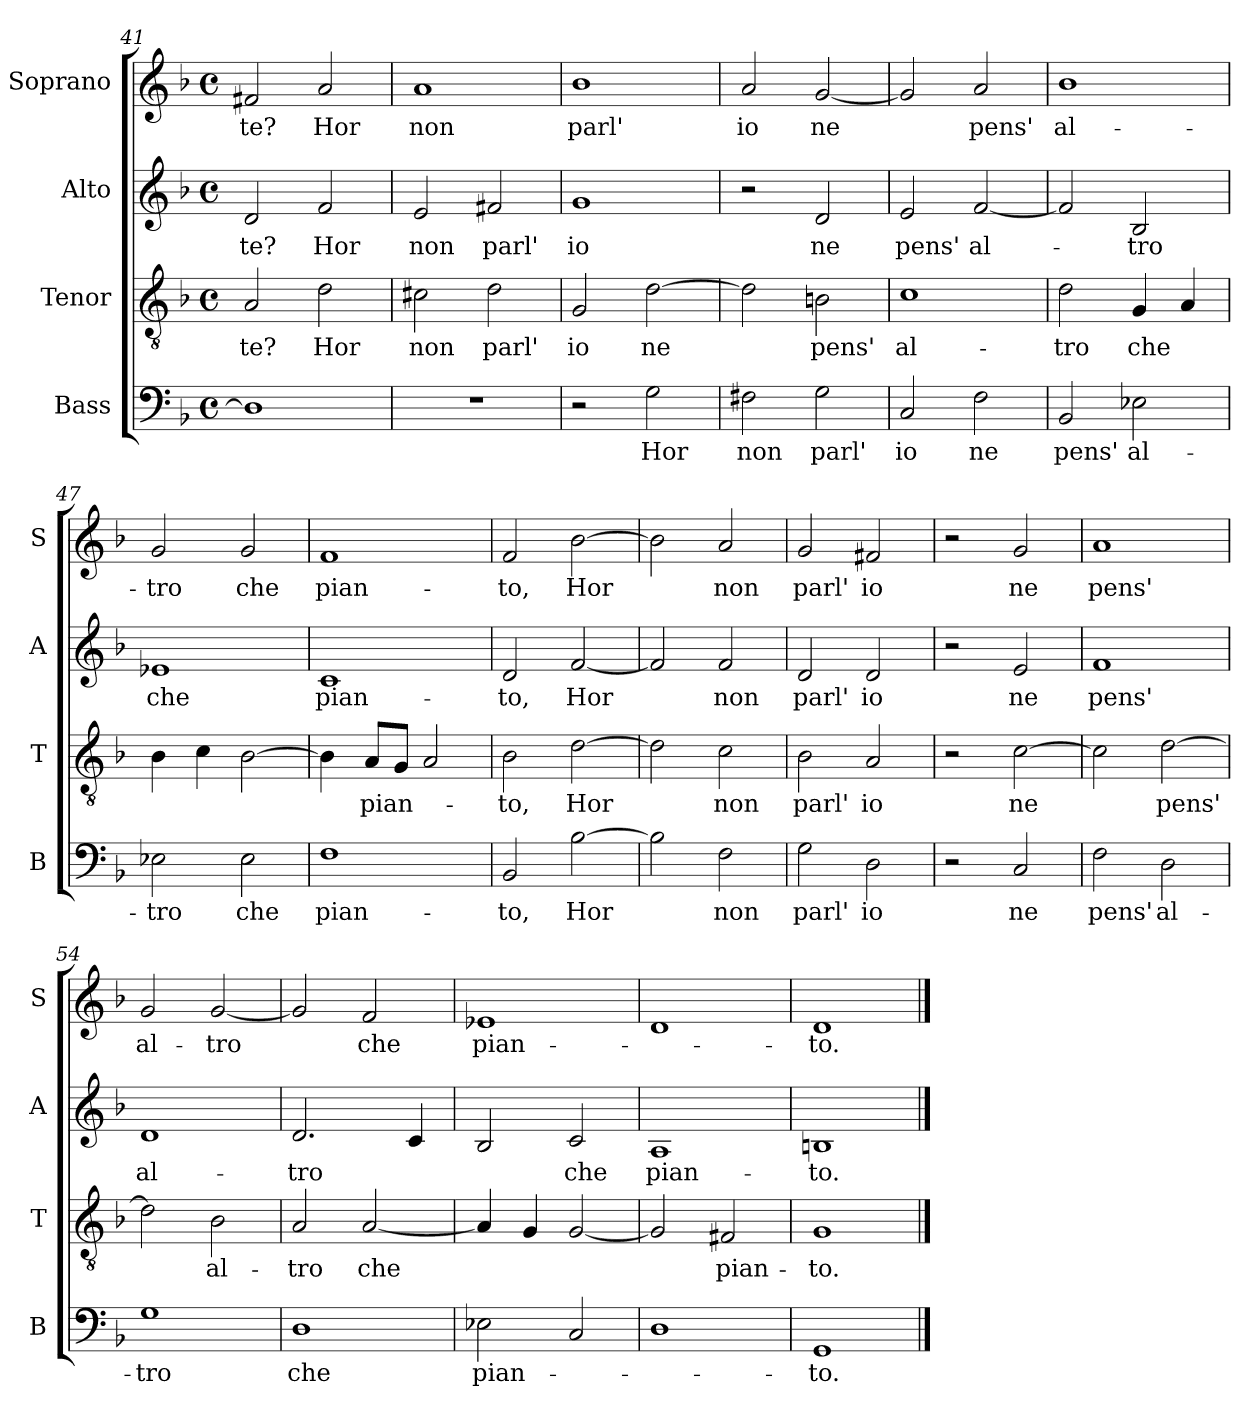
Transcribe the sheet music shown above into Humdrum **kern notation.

**kern	**text	**kern	**text	**kern	**text	**kern	**text
*part4	*part4	*part3	*part3	*part2	*part2	*part1	*part1
*staff4	*staff4	*staff3	*staff3	*staff2	*staff2	*staff1	*staff1
*I"Bass	*	*I"Tenor	*	*I"Alto	*	*I"Soprano	*
*I'B	*	*I'T	*	*I'A	*	*I'S	*
*clefF4	*	*clefGv2	*	*clefG2	*	*clefG2	*
*k[b-]	*	*k[b-]	*	*k[b-]	*	*k[b-]	*
*F:	*	*F:	*	*F:	*	*F:	*
*M4/4	*	*M4/4	*	*M4/4	*	*M4/4	*
*met(c)	*	*met(c)	*	*met(c)	*	*met(c)	*
=41	=41	=41	=41	=41	=41	=41	=41
!	!	!	!LO:LY:b	!	!LO:LY:b	!	!LO:LY:b
1D]	.	2A/	-te?	2d/	-te?	2f#X/	-te?
!	!	!	!LO:LY:b	!	!LO:LY:b	!	!LO:LY:b
.	.	2d\	Hor	2f/	Hor	2a/	Hor
=42	=42	=42	=42	=42	=42	=42	=42
!	!	!	!LO:LY:b	!	!LO:LY:b	!	!LO:LY:b
1r	.	2c#X\	non	2e/	non	1a	non
!	!	!	!LO:LY:b	!	!LO:LY:b	!	!
.	.	2d\	parl'	2f#X/	parl'	.	.
=43	=43	=43	=43	=43	=43	=43	=43
!	!	!	!LO:LY:b	!	!LO:LY:b	!	!LO:LY:b
2r	.	2G/	io	1g	io	1b-	parl'
!	!LO:LY:b	!	!LO:LY:b	!	!	!	!
2G\	Hor	[2d\	ne	.	.	.	.
=44	=44	=44	=44	=44	=44	=44	=44
!	!LO:LY:b	!	!	!	!	!	!LO:LY:b
2F#X\	non	2d\]	.	2r	.	2a/	io
!	!LO:LY:b	!	!LO:LY:b	!	!LO:LY:b	!	!LO:LY:b
2G\	parl'	2Bn\	pens'	2d/	ne	[2g/	ne
=45	=45	=45	=45	=45	=45	=45	=45
!	!LO:LY:b	!	!LO:LY:b	!	!LO:LY:b	!	!
2C/	io	1c	al-	2e/	pens'	2g/]	.
!	!LO:LY:b	!	!	!	!LO:LY:b	!	!LO:LY:b
2F\	ne	.	.	[2f/	al-	2a/	pens'
!!LO:LB:g=z
=46	=46	=46	=46	=46	=46	=46	=46
!	!LO:LY:b	!	!LO:LY:b	!	!	!	!LO:LY:b
2BB-/	pens'	2d\	-tro	2f/]	.	1b-	al-
!	!LO:LY:b	!	!LO:LY:b	!	!LO:LY:b	!	!
2E-X\	al-	4G/	che	2B-/	-tro	.	.
.	.	4A/	.	.	.	.	.
=47	=47	=47	=47	=47	=47	=47	=47
!	!LO:LY:b	!	!	!	!LO:LY:b	!	!LO:LY:b
2E-X\	-tro	4B-\	.	1e-X	che	2g/	-tro
.	.	4c\	.	.	.	.	.
!	!LO:LY:b	!	!	!	!	!	!LO:LY:b
2E-\	che	[2B-\	.	.	.	2g/	che
=48	=48	=48	=48	=48	=48	=48	=48
!	!LO:LY:b	!	!	!	!LO:LY:b	!	!LO:LY:b
1F	pian-	4B-\]	.	1c	pian-	1f	pian-
!	!	!	!LO:LY:b	!	!	!	!
.	.	8A/L	pian-	.	.	.	.
.	.	8G/J	.	.	.	.	.
.	.	2A/	.	.	.	.	.
=49	=49	=49	=49	=49	=49	=49	=49
!	!LO:LY:b	!	!LO:LY:b	!	!LO:LY:b	!	!LO:LY:b
2BB-/	-to,	2B-\	-to,	2d/	-to,	2f/	-to,
!	!LO:LY:b	!	!LO:LY:b	!	!LO:LY:b	!	!LO:LY:b
[2B-\	Hor	[2d\	Hor	[2f/	Hor	[2b-\	Hor
=50	=50	=50	=50	=50	=50	=50	=50
2B-\]	.	2d\]	.	2f/]	.	2b-\]	.
!	!LO:LY:b	!	!LO:LY:b	!	!LO:LY:b	!	!LO:LY:b
2F\	non	2c\	non	2f/	non	2a/	non
=51	=51	=51	=51	=51	=51	=51	=51
!	!LO:LY:b	!	!LO:LY:b	!	!LO:LY:b	!	!LO:LY:b
2G\	parl'	2B-\	parl'	2d/	parl'	2g/	parl'
!	!LO:LY:b	!	!LO:LY:b	!	!LO:LY:b	!	!LO:LY:b
2D\	io	2A/	io	2d/	io	2f#X/	io
=52	=52	=52	=52	=52	=52	=52	=52
2r	.	2r	.	2r	.	2r	.
!	!LO:LY:b	!	!LO:LY:b	!	!LO:LY:b	!	!LO:LY:b
2C/	ne	[2c\	ne	2e/	ne	2g/	ne
!!LO:LB:g=z
=53	=53	=53	=53	=53	=53	=53	=53
!	!LO:LY:b	!	!	!	!LO:LY:b	!	!LO:LY:b
2F\	pens'	2c\]	.	1f	pens'	1a	pens'
!	!LO:LY:b	!	!LO:LY:b	!	!	!	!
2D\	al-	[2d\	pens'	.	.	.	.
=54	=54	=54	=54	=54	=54	=54	=54
!	!LO:LY:b	!	!	!	!LO:LY:b	!	!LO:LY:b
1G	-tro	2d\]	.	1d	al-	2g/	al-
!	!	!	!LO:LY:b	!	!	!	!LO:LY:b
.	.	2B-\	al-	.	.	[2g/	-tro
=55	=55	=55	=55	=55	=55	=55	=55
!	!LO:LY:b	!	!LO:LY:b	!	!LO:LY:b	!	!
1D	che	2A/	-tro	2.d/	-tro	2g/]	.
!	!	!	!LO:LY:b	!	!	!	!LO:LY:b
.	.	[2A/	che	.	.	2f/	che
.	.	.	.	4c/	.	.	.
=56	=56	=56	=56	=56	=56	=56	=56
!	!LO:LY:b	!	!	!	!	!	!LO:LY:b
2E-X\	pian-	4A/]	.	2B-/	.	1e-X	pian-
.	.	4G/	.	.	.	.	.
!	!	!	!	!	!LO:LY:b	!	!
2C/	.	[2G/	.	2c/	che	.	.
=57	=57	=57	=57	=57	=57	=57	=57
!	!	!	!	!	!LO:LY:b	!	!
1D	.	2G/]	.	1A	pian-	1d	.
!	!	!	!LO:LY:b	!	!	!	!
.	.	2F#X/	pian-	.	.	.	.
=58	=58	=58	=58	=58	=58	=58	=58
!	!LO:LY:b	!	!LO:LY:b	!	!LO:LY:b	!	!LO:LY:b
1GG	-to.	1G	-to.	1Bn	-to.	1d	-to.
==	==	==	==	==	==	==	==
*-	*-	*-	*-	*-	*-	*-	*-
